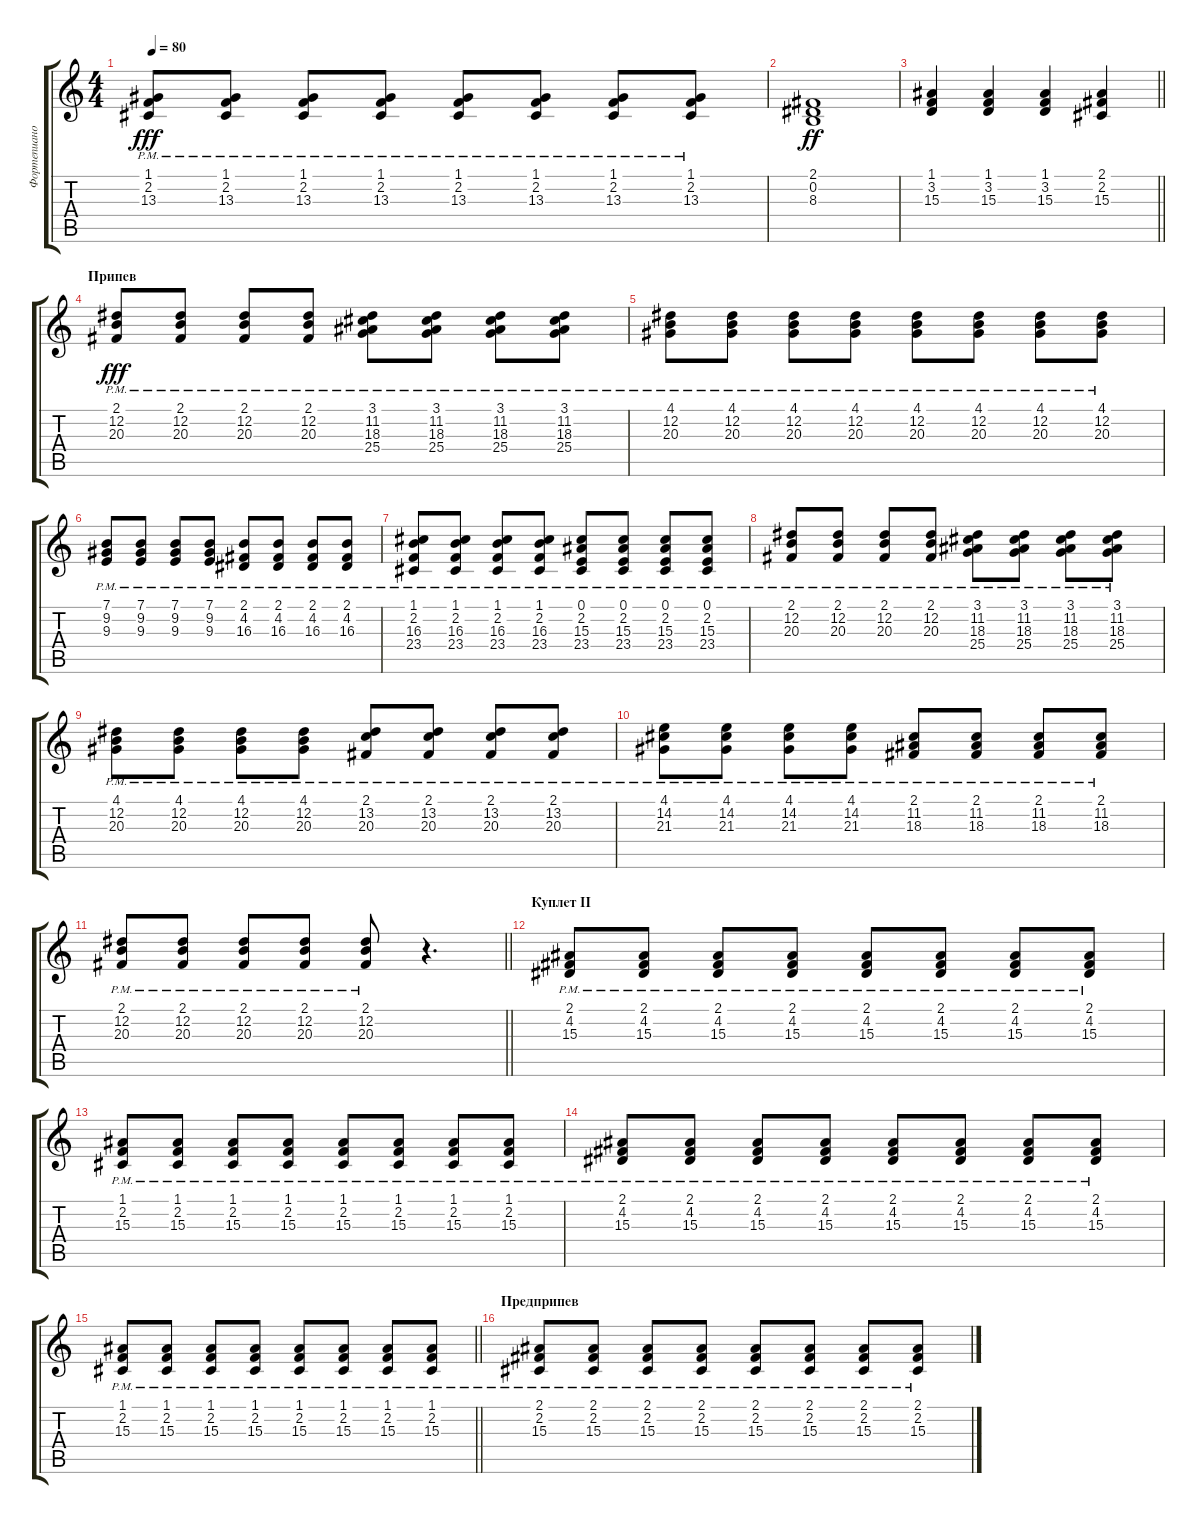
\track ("Фортепиано (правая рука)" "Фортепиано") {instrument acousticgrandpiano}
\staff {score tabs}
\tuning (E4 B3 G3 D3 A2 E2) {hide}
\ts (4 4)
\tempo 80
\clef g2
\ks c
(1.1{pm} 2.2{pm} 13.3{pm}).8{dy fff} (1.1{pm} 2.2{pm} 13.3{pm}).8 (1.1{pm} 2.2{pm} 13.3{pm}).8 (1.1{pm} 2.2{pm} 13.3{pm}).8 (1.1{pm} 2.2{pm} 13.3{pm}).8 (1.1{pm} 2.2{pm} 13.3{pm}).8 (1.1{pm} 2.2{pm} 13.3{pm}).8 (1.1{pm} 2.2{pm} 13.3{pm}).8 |
(2.1 0.2 8.3).1{dy ff} |
\barLineRight lightlight
(1.1 3.2 15.3).4 (1.1 3.2 15.3).4 (1.1 3.2 15.3).4 (2.1 2.2 15.3).4 |
\section ("" "Припев")
(2.1{pm} 12.2{pm} 20.3{pm}).8{dy fff} (2.1{pm} 12.2{pm} 20.3{pm}).8 (2.1{pm} 12.2{pm} 20.3{pm}).8 (2.1{pm} 12.2{pm} 20.3{pm}).8 (3.1{pm} 11.2{pm} 18.3{pm} 25.4{pm}).8 (3.1{pm} 11.2{pm} 18.3{pm} 25.4{pm}).8 (3.1{pm} 11.2{pm} 18.3{pm} 25.4{pm}).8 (3.1{pm} 11.2{pm} 18.3{pm} 25.4{pm}).8 |
(4.1{pm} 12.2{pm} 20.3{pm}).8 (4.1{pm} 12.2{pm} 20.3{pm}).8 (4.1{pm} 12.2{pm} 20.3{pm}).8 (4.1{pm} 12.2{pm} 20.3{pm}).8 (4.1{pm} 12.2{pm} 20.3{pm}).8 (4.1{pm} 12.2{pm} 20.3{pm}).8 (4.1{pm} 12.2{pm} 20.3{pm}).8 (4.1{pm} 12.2{pm} 20.3{pm}).8 |
(7.1{pm} 9.2{pm} 9.3{pm}).8 (7.1{pm} 9.2{pm} 9.3{pm}).8 (7.1{pm} 9.2{pm} 9.3{pm}).8 (7.1{pm} 9.2{pm} 9.3{pm}).8 (2.1{pm} 4.2{pm} 16.3{pm}).8 (2.1{pm} 4.2{pm} 16.3{pm}).8 (2.1{pm} 4.2{pm} 16.3{pm}).8 (2.1{pm} 4.2{pm} 16.3{pm}).8 |
(1.1{pm} 2.2{pm} 16.3{pm} 23.4{pm}).8 (1.1{pm} 2.2{pm} 16.3{pm} 23.4{pm}).8 (1.1{pm} 2.2{pm} 16.3{pm} 23.4{pm}).8 (1.1{pm} 2.2{pm} 16.3{pm} 23.4{pm}).8 (0.1{pm} 2.2{pm} 15.3{pm} 23.4{pm}).8 (0.1{pm} 2.2{pm} 15.3{pm} 23.4{pm}).8 (0.1{pm} 2.2{pm} 15.3{pm} 23.4{pm}).8 (0.1{pm} 2.2{pm} 15.3{pm} 23.4{pm}).8 |
(2.1{pm} 12.2{pm} 20.3{pm}).8 (2.1{pm} 12.2{pm} 20.3{pm}).8 (2.1{pm} 12.2{pm} 20.3{pm}).8 (2.1{pm} 12.2{pm} 20.3{pm}).8 (3.1{pm} 11.2{pm} 18.3{pm} 25.4{pm}).8 (3.1{pm} 11.2{pm} 18.3{pm} 25.4{pm}).8 (3.1{pm} 11.2{pm} 18.3{pm} 25.4{pm}).8 (3.1{pm} 11.2{pm} 18.3{pm} 25.4{pm}).8 |
(4.1{pm} 12.2{pm} 20.3{pm}).8 (4.1{pm} 12.2{pm} 20.3{pm}).8 (4.1{pm} 12.2{pm} 20.3{pm}).8 (4.1{pm} 12.2{pm} 20.3{pm}).8 (2.1{pm} 13.2{pm} 20.3{pm}).8 (2.1{pm} 13.2{pm} 20.3{pm}).8 (2.1{pm} 13.2{pm} 20.3{pm}).8 (2.1{pm} 13.2{pm} 20.3{pm}).8 |
(4.1{pm} 14.2{pm} 21.3{pm}).8 (4.1{pm} 14.2{pm} 21.3{pm}).8 (4.1{pm} 14.2{pm} 21.3{pm}).8 (4.1{pm} 14.2{pm} 21.3{pm}).8 (2.1{pm} 11.2{pm} 18.3{pm}).8 (2.1{pm} 11.2{pm} 18.3{pm}).8 (2.1{pm} 11.2{pm} 18.3{pm}).8 (2.1{pm} 11.2{pm} 18.3{pm}).8 |
\barLineRight lightlight
(2.1{pm} 12.2{pm} 20.3{pm}).8 (2.1{pm} 12.2{pm} 20.3{pm}).8 (2.1{pm} 12.2{pm} 20.3{pm}).8 (2.1{pm} 12.2{pm} 20.3{pm}).8 (2.1{pm} 12.2{pm} 20.3{pm}).8 r.4{d} |
\section ("" "Куплет II")
(2.1{pm} 4.2{pm} 15.3{pm}).8 (2.1{pm} 4.2{pm} 15.3{pm}).8 (2.1{pm} 4.2{pm} 15.3{pm}).8 (2.1{pm} 4.2{pm} 15.3{pm}).8 (2.1{pm} 4.2{pm} 15.3{pm}).8 (2.1{pm} 4.2{pm} 15.3{pm}).8 (2.1{pm} 4.2{pm} 15.3{pm}).8 (2.1{pm} 4.2{pm} 15.3{pm}).8 |
(1.1{pm} 2.2{pm} 15.3{pm}).8 (1.1{pm} 2.2{pm} 15.3{pm}).8 (1.1{pm} 2.2{pm} 15.3{pm}).8 (1.1{pm} 2.2{pm} 15.3{pm}).8 (1.1{pm} 2.2{pm} 15.3{pm}).8 (1.1{pm} 2.2{pm} 15.3{pm}).8 (1.1{pm} 2.2{pm} 15.3{pm}).8 (1.1{pm} 2.2{pm} 15.3{pm}).8 |
(2.1{pm} 4.2{pm} 15.3{pm}).8 (2.1{pm} 4.2{pm} 15.3{pm}).8 (2.1{pm} 4.2{pm} 15.3{pm}).8 (2.1{pm} 4.2{pm} 15.3{pm}).8 (2.1{pm} 4.2{pm} 15.3{pm}).8 (2.1{pm} 4.2{pm} 15.3{pm}).8 (2.1{pm} 4.2{pm} 15.3{pm}).8 (2.1{pm} 4.2{pm} 15.3{pm}).8 |
\barLineRight lightlight
(1.1{pm} 2.2{pm} 15.3{pm}).8 (1.1{pm} 2.2{pm} 15.3{pm}).8 (1.1{pm} 2.2{pm} 15.3{pm}).8 (1.1{pm} 2.2{pm} 15.3{pm}).8 (1.1{pm} 2.2{pm} 15.3{pm}).8 (1.1{pm} 2.2{pm} 15.3{pm}).8 (1.1{pm} 2.2{pm} 15.3{pm}).8 (1.1{pm} 2.2{pm} 15.3{pm}).8 |
\section ("" "Предприпев")
(2.1{pm} 2.2{pm} 15.3{pm}).8 (2.1{pm} 2.2{pm} 15.3{pm}).8 (2.1{pm} 2.2{pm} 15.3{pm}).8 (2.1{pm} 2.2{pm} 15.3{pm}).8 (2.1{pm} 2.2{pm} 15.3{pm}).8 (2.1{pm} 2.2{pm} 15.3{pm}).8 (2.1{pm} 2.2{pm} 15.3{pm}).8 (2.1{pm} 2.2{pm} 15.3{pm}).8
